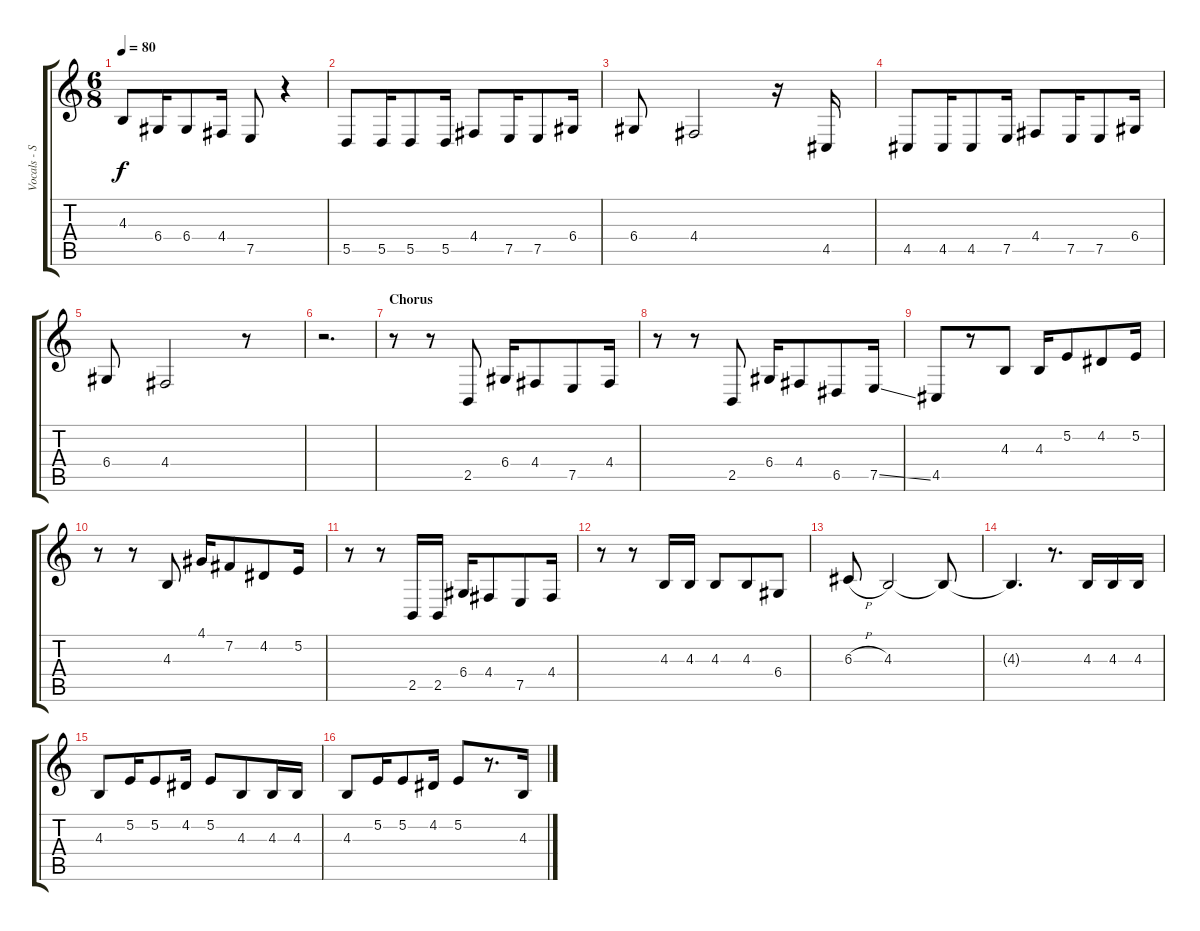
\track ("Vocals - Scott Stapp, Backing Vocals - M" "Vocals - S") {instrument altosax}
\staff {score tabs}
\tuning (E4 B3 G3 D3 A2 E2) {hide}
\ts (6 8)
\tempo 80
\clef g2
\ks c
4.3.8{dy f} 6.4.16 6.4.8 4.4.16 7.5.8 r.4 |
5.5.8 5.5.16 5.5.8 5.5.16 4.4.8 7.5.16 7.5.8 6.4.16 |
6.4.8 4.4.2 r.16 4.5.16 |
4.5.8 4.5.16 4.5.8 7.5.16 4.4.8 7.5.16 7.5.8 6.4.16 |
6.4.8 4.4.2 r.8 |
r.2{d} |
\section ("" "Chorus")
r.8 r.8 2.5.8 6.4.16 4.4.8 7.5.8 4.4.16 |
r.8 r.8 2.5.8 6.4.16 4.4.8 6.5.8 7.5{ss}.16 |
4.5.8 r.8 4.3.8 4.3.16 5.2.8 4.2.8 5.2.16 |
r.8 r.8 4.3.8 4.1.16 7.2.8 4.2.8 5.2.16 |
r.8 r.8 2.5.16 2.5.16 6.4.16 4.4.8 7.5.8 4.4.16 |
r.8 r.8 4.3.16 4.3.16 4.3.8 4.3.8 6.4.8 |
6.3{h}.8 4.3.2 4.3{t}.8 |
4.3{t}.4{d} r.8{d} 4.3.16 4.3.16 4.3.16 |
4.3.8 5.2.16 5.2.8 4.2.16 5.2.8 4.3.8 4.3.16 4.3.16 |
4.3.8 5.2.16 5.2.8 4.2.16 5.2.8 r.8{d} 4.3.16
